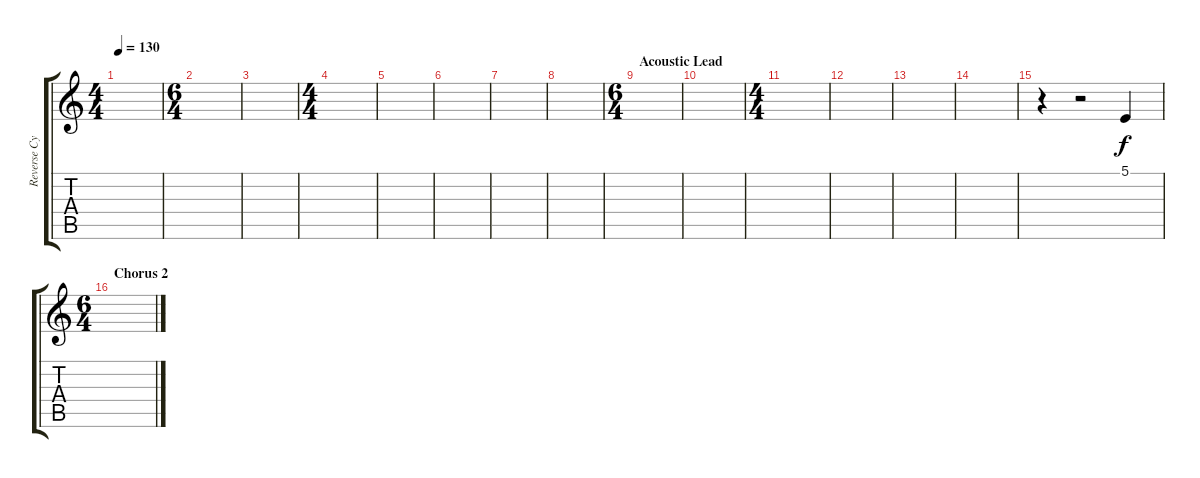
\track ("Reverse Cymbal" "Reverse Cy") {instrument reversecymbal}
\staff {score tabs}
\tuning (B3 Gb3 D3 A2 E2 B1) {hide}
\ts (4 4)
\tempo 130
\clef g2
\ks c
|
\ts (6 4)
|
|
\ts (4 4)
|
|
|
|
|
\ts (6 4)
\section ("" "Acoustic Lead")
|
|
\ts (4 4)
|
|
|
|
r.4 r.2 5.1.4 |
\ts (6 4)
\section ("" "Chorus 2")
